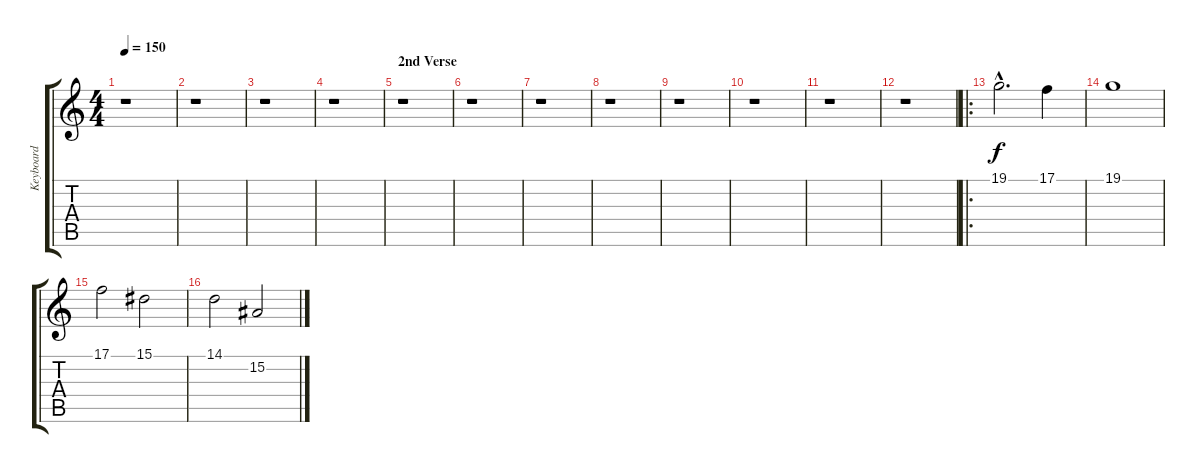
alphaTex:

\track ("Keyboard" "Keyboard") {instrument pad1newage}
\staff {score tabs}
\tuning (C4 G3 Eb3 Bb2 F2 C2) {hide}
\ts (4 4)
\tempo 150
\clef g2
\ks c
r.1{dy f} |
r.1 |
r.1 |
r.1 |
\section ("" "2nd Verse")
r.1 |
r.1 |
r.1 |
r.1 |
r.1 |
r.1 |
r.1 |
r.1 |
\ro
19.1{hac}.2{d volume 14 instrument musicbox} 17.1.4 |
19.1.1 |
17.1.2 15.1.2 |
14.1.2 15.2.2
